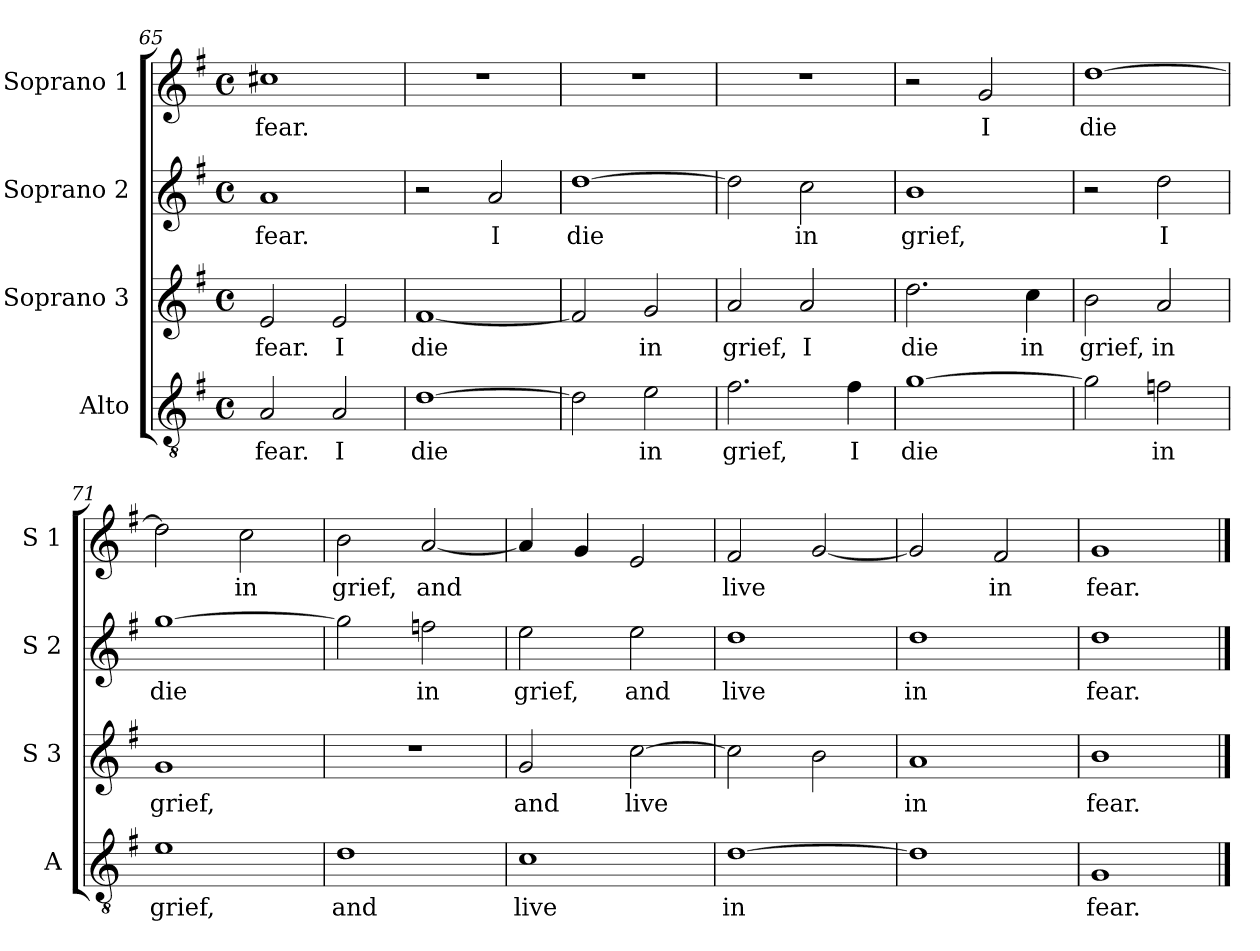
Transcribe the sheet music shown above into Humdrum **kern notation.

**kern	**text	**kern	**text	**kern	**text	**kern	**text
*part4	*part4	*part3	*part3	*part2	*part2	*part1	*part1
*staff4	*staff4	*staff3	*staff3	*staff2	*staff2	*staff1	*staff1
*I"Alto	*	*I"Soprano 3	*	*I"Soprano 2	*	*I"Soprano 1	*
*I'A	*	*I'S 3	*	*I'S 2	*	*I'S 1	*
*clefGv2	*	*clefG2	*	*clefG2	*	*clefG2	*
*k[f#]	*	*k[f#]	*	*k[f#]	*	*k[f#]	*
*G:	*	*G:	*	*G:	*	*G:	*
*M4/4	*	*M4/4	*	*M4/4	*	*M4/4	*
*met(c)	*	*met(c)	*	*met(c)	*	*met(c)	*
=65	=65	=65	=65	=65	=65	=65	=65
!	!LO:LY:b	!	!LO:LY:b	!	!LO:LY:b	!	!LO:LY:b
2A/	fear.	2e/	fear.	1a	fear.	1cc#X	fear.
!	!LO:LY:b	!	!LO:LY:b	!	!	!	!
2A/	I	2e/	I	.	.	.	.
=66	=66	=66	=66	=66	=66	=66	=66
!	!LO:LY:b	!	!LO:LY:b	!	!	!	!
[1d	die	[1f#	die	2r	.	1r	.
!	!	!	!	!	!LO:LY:b	!	!
.	.	.	.	2a/	I	.	.
=67	=67	=67	=67	=67	=67	=67	=67
!	!	!	!	!	!LO:LY:b	!	!
2d\]	.	2f#/]	.	[1dd	die	1r	.
!	!LO:LY:b	!	!LO:LY:b	!	!	!	!
2e\	in	2g/	in	.	.	.	.
=68	=68	=68	=68	=68	=68	=68	=68
!	!LO:LY:b	!	!LO:LY:b	!	!	!	!
2.f#\	grief,	2a/	grief,	2dd\]	.	1r	.
!	!	!	!LO:LY:b	!	!LO:LY:b	!	!
.	.	2a/	I	2cc\	in	.	.
!	!LO:LY:b	!	!	!	!	!	!
4f#\	I	.	.	.	.	.	.
=69	=69	=69	=69	=69	=69	=69	=69
!	!LO:LY:b	!	!LO:LY:b	!	!LO:LY:b	!	!
[1g	die	2.dd\	die	1b	grief,	2r	.
!	!	!	!	!	!	!	!LO:LY:b
.	.	.	.	.	.	2g/	I
!	!	!	!LO:LY:b	!	!	!	!
.	.	4cc\	in	.	.	.	.
!!LO:LB:g=z
=70	=70	=70	=70	=70	=70	=70	=70
!	!	!	!LO:LY:b	!	!	!	!LO:LY:b
2g\]	.	2b\	grief,	2r	.	[1dd	die
!	!LO:LY:b	!	!LO:LY:b	!	!LO:LY:b	!	!
2fn\	in	2a/	in	2dd\	I	.	.
=71	=71	=71	=71	=71	=71	=71	=71
!	!LO:LY:b	!	!LO:LY:b	!	!LO:LY:b	!	!
1e	grief,	1g	grief,	[1gg	die	2dd\]	.
!	!	!	!	!	!	!	!LO:LY:b
.	.	.	.	.	.	2cc\	in
=72	=72	=72	=72	=72	=72	=72	=72
!	!LO:LY:b	!	!	!	!	!	!LO:LY:b
1d	and	1r	.	2gg\]	.	2b\	grief,
!	!	!	!	!	!LO:LY:b	!	!LO:LY:b
.	.	.	.	2ffn\	in	[2a/	and
=73	=73	=73	=73	=73	=73	=73	=73
!	!LO:LY:b	!	!LO:LY:b	!	!LO:LY:b	!	!
1c	live	2g/	and	2ee\	grief,	4a/]	.
.	.	.	.	.	.	4g/	.
!	!	!	!LO:LY:b	!	!LO:LY:b	!	!
.	.	[2cc\	live	2ee\	and	2e/	.
=74	=74	=74	=74	=74	=74	=74	=74
!	!LO:LY:b	!	!	!	!LO:LY:b	!	!LO:LY:b
[1d	in	2cc\]	.	1dd	live	2f#/	live
.	.	2b\	.	.	.	[2g/	.
=75	=75	=75	=75	=75	=75	=75	=75
!	!	!	!LO:LY:b	!	!LO:LY:b	!	!
1d]	.	1a	in	1dd	in	2g/]	.
!	!	!	!	!	!	!	!LO:LY:b
.	.	.	.	.	.	2f#/	in
=76	=76	=76	=76	=76	=76	=76	=76
!	!LO:LY:b	!	!LO:LY:b	!	!LO:LY:b	!	!LO:LY:b
1G	fear.	1b	fear.	1dd	fear.	1g	fear.
==	==	==	==	==	==	==	==
*-	*-	*-	*-	*-	*-	*-	*-
